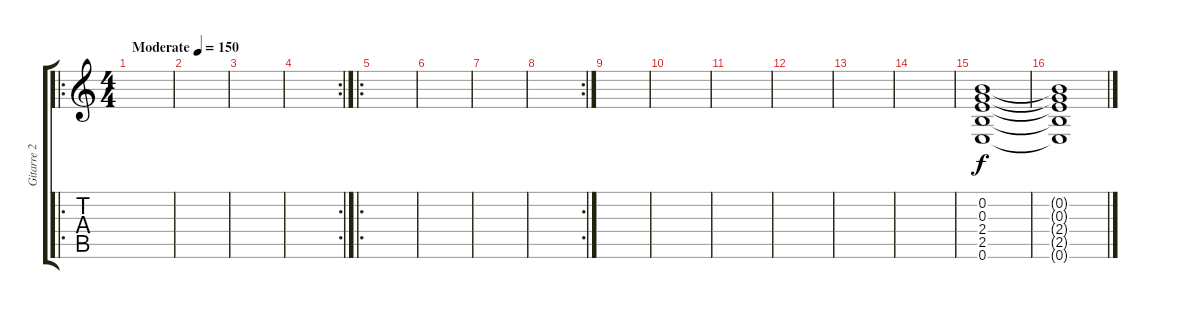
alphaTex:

\track ("Gitarre 2" "Gitarre 2") {instrument electricguitarclean}
\staff {score tabs}
\tuning (E4 B3 G3 D3 A2 E2) {hide}
\ro
\ts (4 4)
\tempo (150 "Moderate")
\clef g2
\ks c
|
|
|
\rc 2
|
\ro
|
|
|
\rc 2
|
|
|
|
|
|
|
(0.2 0.3 2.4 2.5 0.6).1 |
(0.2{t} 0.3{t} 2.4{t} 2.5{t} 0.6{t}).1
